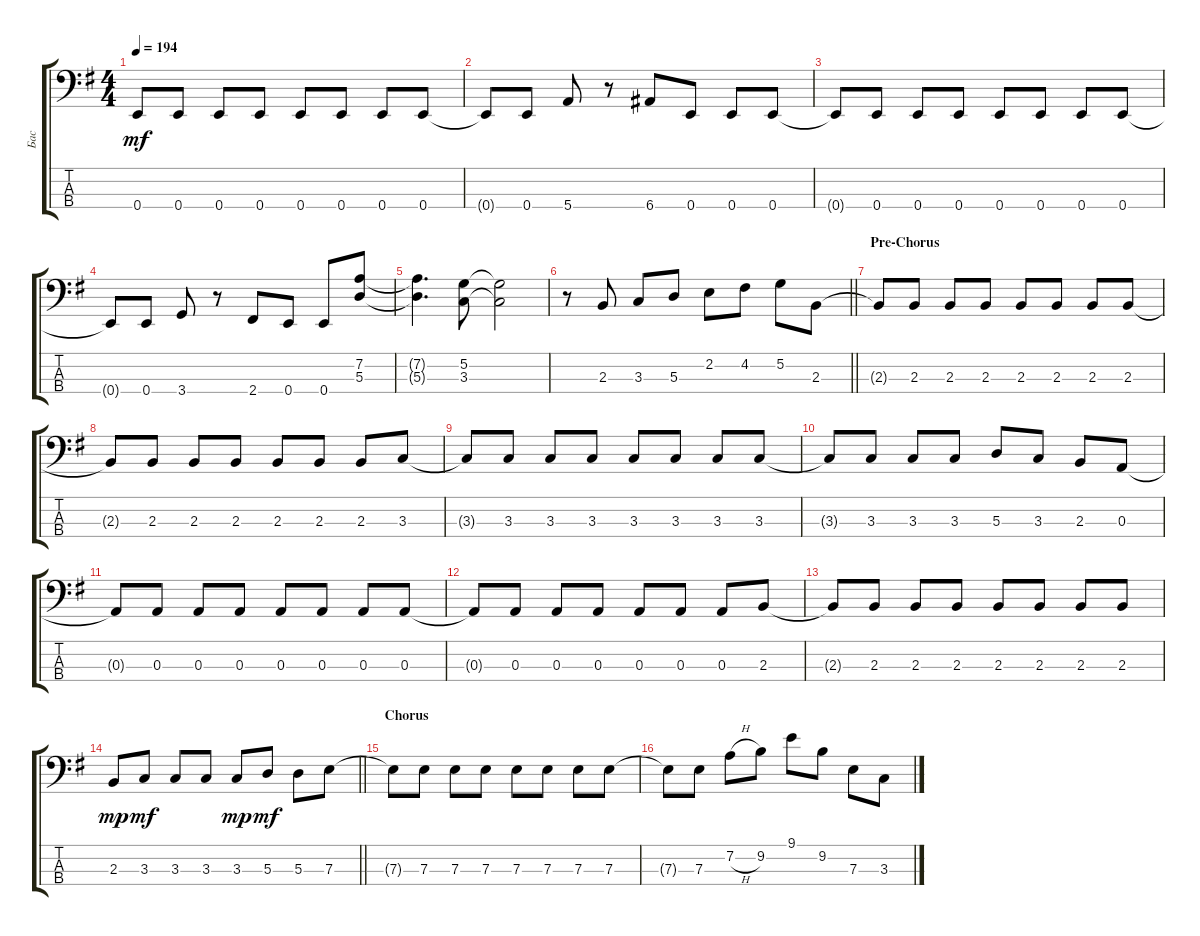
\track ("Бас" "Бас") {instrument electricbassfinger}
\staff {score tabs}
\tuning (G2 D2 A1 E1) {hide}
\ts (4 4)
\tempo 194
\clef f4
\ks eminor
0.4{t}.8{dy mf} 0.4.8 0.4.8 0.4.8 0.4.8 0.4.8 0.4.8 0.4.8 |
0.4{t}.8 0.4.8 5.4.8 r.8 6.4.8 0.4.8 0.4.8 0.4.8 |
0.4{t}.8 0.4.8 0.4.8 0.4.8 0.4.8 0.4.8 0.4.8 0.4.8 |
0.4{t}.8 0.4.8 3.4.8 r.8 2.4.8 0.4.8 0.4.8 (7.2 5.3).8 |
(7.2{t} 5.3{t}).4{d} (5.2 3.3).8 (5.2{t} 3.3{t}).2 |
\barLineRight lightlight
r.8 2.3.8 3.3.8 5.3.8 2.2.8 4.2.8 5.2.8 2.3.8 |
\section ("" "Pre-Chorus")
2.3{t}.8 2.3.8 2.3.8 2.3.8 2.3.8 2.3.8 2.3.8 2.3.8 |
2.3{t}.8 2.3.8 2.3.8 2.3.8 2.3.8 2.3.8 2.3.8 3.3.8 |
3.3{t}.8 3.3.8 3.3.8 3.3.8 3.3.8 3.3.8 3.3.8 3.3.8 |
3.3{t}.8 3.3.8 3.3.8 3.3.8 5.3.8 3.3.8 2.3.8 0.3.8 |
0.3{t}.8 0.3.8 0.3.8 0.3.8 0.3.8 0.3.8 0.3.8 0.3.8 |
0.3{t}.8 0.3.8 0.3.8 0.3.8 0.3.8 0.3.8 0.3.8 2.3.8 |
2.3{t}.8 2.3.8 2.3.8 2.3.8 2.3.8 2.3.8 2.3.8 2.3.8 |
\barLineRight lightlight
2.3.8{dy mp} 3.3.8{dy mf} 3.3.8 3.3.8 3.3.8{dy mp} 5.3.8{dy mf} 5.3.8 7.3.8 |
\section ("" "Chorus")
7.3{t}.8 7.3.8 7.3.8 7.3.8 7.3.8 7.3.8 7.3.8 7.3.8 |
7.3{t}.8 7.3.8 7.2{h}.8 9.2.8 9.1.8 9.2.8 7.3.8 3.3.8
